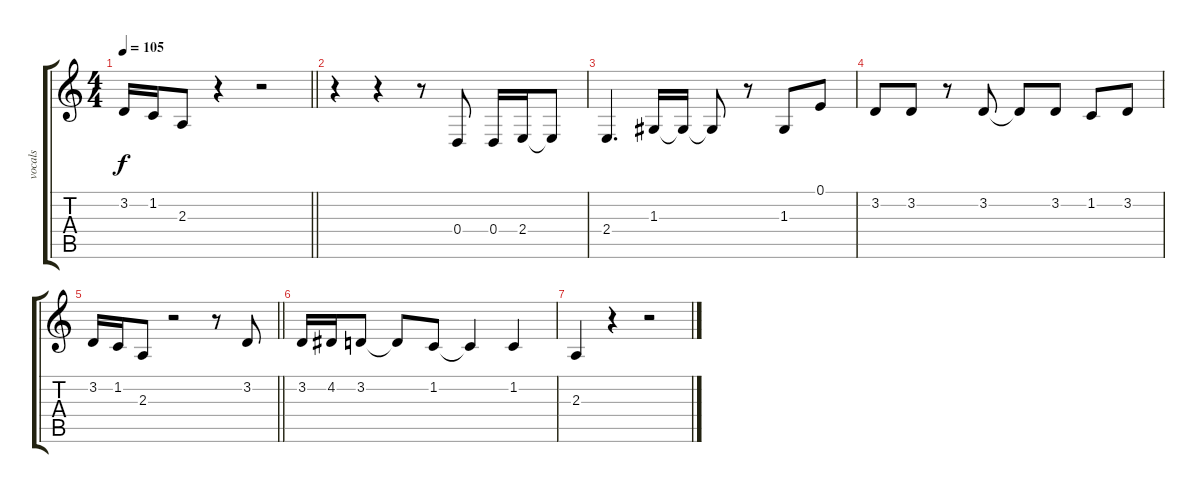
\track ("vocals" "vocals") {instrument altosax}
\staff {score tabs}
\tuning (E4 B3 G3 D3 A2 E2) {hide}
\ts (4 4)
\tempo 105
\clef g2
\barLineRight lightlight
\ks c
3.2.16{dy f} 1.2.16 2.3.8 r.4 r.2 |
r.4 r.4 r.8 0.4.8 0.4.16 2.4.16 2.4{t}.8 |
2.4.4{d} 1.3.16 1.3{t}.16 1.3{t}.8 r.8 1.3.8 0.1.8 |
3.2.8 3.2.8 r.8 3.2.8 3.2{t}.8 3.2.8 1.2.8 3.2.8 |
\barLineRight lightlight
3.2.16 1.2.16 2.3.8 r.2 r.8 3.2.8 |
3.2.16 4.2.16 3.2.8 3.2{t}.8 1.2.8 1.2{t}.4 1.2.4 |
2.3.4 r.4 r.2
